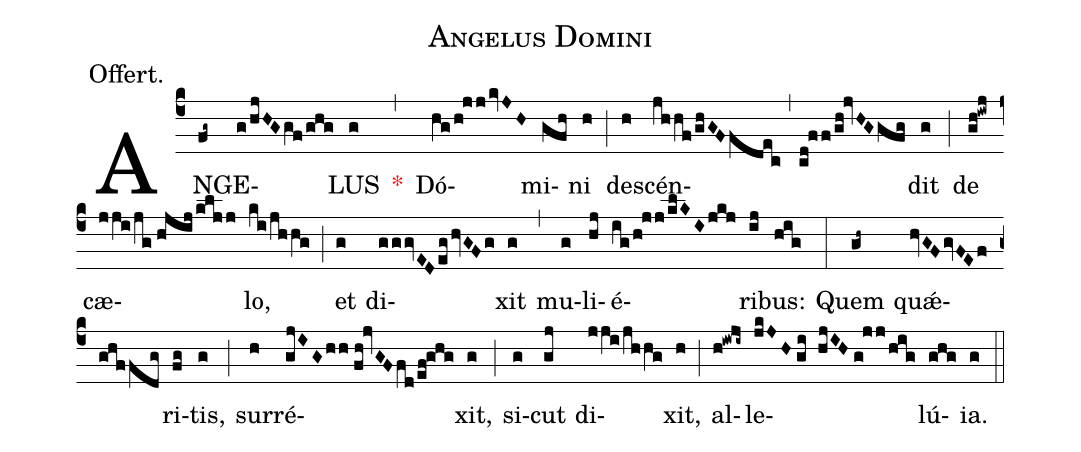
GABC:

name:Angelus Domini;
annotation:Offert.;
mode:VIII.;
office-part:Offertory;
%%
(c4) AN(fg~)GE(g/hjHGgf/ghg)LUS(g) <v>\red{*}</v>(,) Dó(hg/h!jjkvJH)mi(gfh)ni(h) (;) de(h)scén(jhhf/ghGF/fdec,cd!ff/gh!jvHG/gfg)dit(g) (;) de(gh!iwj) cæ(jji/jg//hjij/kljj)lo,(ki/jhhg) (;) et(g) di(gggvED/eghvGFg)xit(g) (,) mu(g)li(hj)é(ig/h!jj/klKI/jkj)ri(ij)bus:(hig) (:) Quem(gh~) qu<sp>'ae</sp>(hvGF/gvFEf//ghffdg)ri(fg)tis,(g) (;) sur(h)ré(gjIG/hh//fh!jvGF/fd/ef!ghg)xit,(g) (;) si(g)cut(gj) di(jji/jhhg)xit,(h) (;) al(h!iwji~)le(jkJH//gi hjIH//g!jj/hig)lú(ghg)ia.(g) (::)
